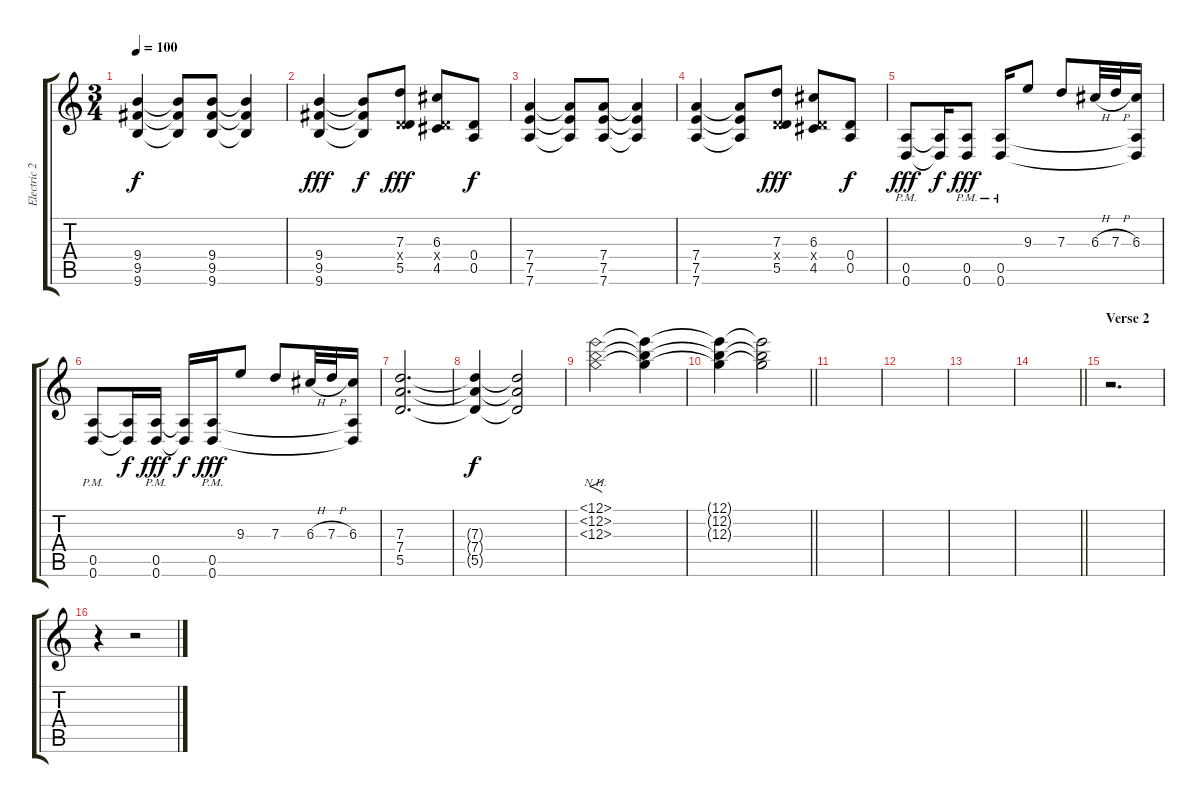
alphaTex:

\track ("Electric 2" "Electric 2") {instrument distortionguitar}
\staff {score tabs}
\tuning (E4 B3 G3 D3 A2 D2) {hide}
\ts (3 4)
\tempo 100
\clef g2
\ks c
(9.4 9.5 9.6).4{dy f} (9.4{t} 9.5{t} 9.6{t}).8 (9.4 9.5 9.6).8 (9.4{t} 9.5{t} 9.6{t}).4 |
(9.4 9.5 9.6).4{dy fff} (9.4{t} 9.5{t} 9.6{t}).8{dy f} (7.3 0.4{x} 5.5).8{dy fff} (6.3 0.4{x} 4.5).8 (0.4 0.5).8{dy f} |
(7.4 7.5 7.6).4 (7.4{t} 7.5{t} 7.6{t}).8 (7.4 7.5 7.6).8 (7.4{t} 7.5{t} 7.6{t}).4 |
(7.4 7.5 7.6).4 (7.4{t} 7.5{t} 7.6{t}).8 (7.3 0.4{x} 5.5).8{dy fff} (6.3 0.4{x} 4.5).8 (0.4 0.5).8{dy f} |
(0.5{pm} 0.6{pm}).8{dy fff} (0.5{t} 0.6{t}).16{dy f} (0.5{pm} 0.6{pm}).8{dy fff} (0.5{pm} 0.6{pm}).16 9.3.8 7.3.8 6.3{h}.32 7.3{h}.32 (6.3 0.5{t} 0.6{t}).16 |
(0.5{pm} 0.6{pm}).8 (0.5{t} 0.6{t}).16{dy f} (0.5{pm} 0.6{pm}).16{dy fff} (0.5{t} 0.6{t}).16{dy f} (0.5{pm} 0.6{pm}).16{dy fff} 9.3.8 7.3.8 6.3{h}.32 7.3{h}.32 (6.3 0.5{t} 0.6{t}).16 |
(7.3 7.4 5.5).2{d} |
(7.3{t} 7.4{t} 5.5{t}).4{dy f volume 3} (7.3{t} 7.4{t} 5.5{t}).2 |
(12.1{nh} 12.2{nh} 12.3{nh}).2{f volume 9} (12.1{t} 12.2{t} 12.3{t}).4 |
\barLineRight lightlight
(12.1{t} 12.2{t} 12.3{t}).4 (12.1{t} 12.2{t} 12.3{t}).2 |
|
|
|
\barLineRight lightlight
|
\section ("" "Verse 2")
r.2{d} |
r.4 r.2
